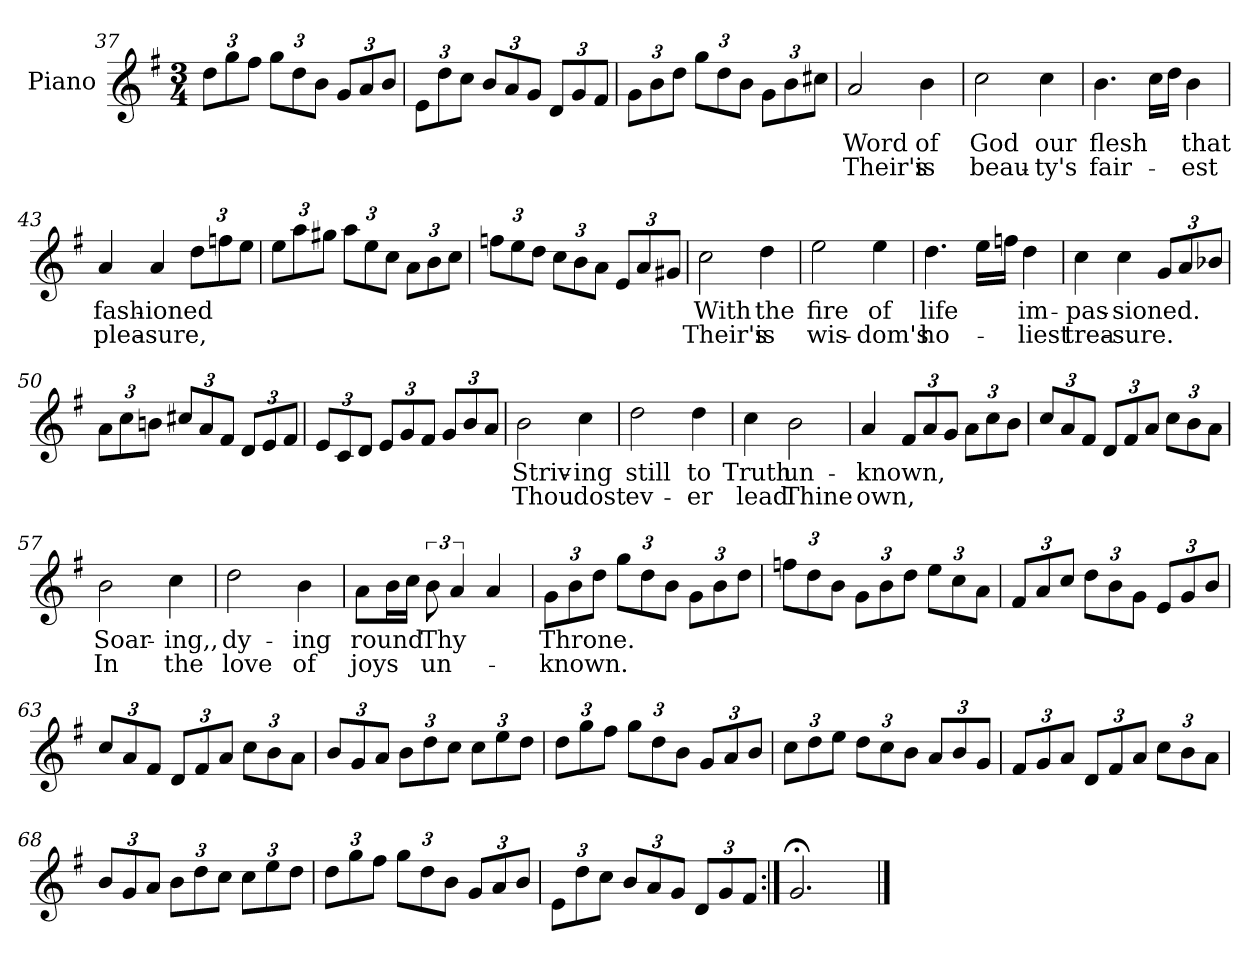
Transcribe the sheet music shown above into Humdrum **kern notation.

**kern	**text	**text
*part1	*part1	*part1
*staff1	*staff1	*staff1
*I"Piano	*	*
*I'Pno.	*	*
!!LO:LB:g=z
*clefG2	*	*
*k[f#]	*	*
*G:	*	*
*M3/4	*	*
*Xbrackettup	*	*
=37	=37	=37
12dd\L	.	.
12gg\	.	.
12ff#\J	.	.
12gg\L	.	.
12dd\	.	.
12b\J	.	.
12g/L	.	.
12a/	.	.
12b/J	.	.
=38	=38	=38
12e\L	.	.
12dd\	.	.
12cc\J	.	.
12b/L	.	.
12a/	.	.
12g/J	.	.
12d/L	.	.
12g/	.	.
12f#/J	.	.
=39	=39	=39
12g\L	.	.
12b\	.	.
12dd\J	.	.
12gg\L	.	.
12dd\	.	.
12b\J	.	.
12g\L	.	.
12b\	.	.
12cc#X\J	.	.
!!LO:LB:g=z
=40	=40	=40
2a/	Word	Their's
4b\	of	is
=41	=41	=41
2cc\	God	beau-
4cc\	our	-ty's
=42	=42	=42
4.b\	flesh	-fair-
16cc\LL	.	.
16dd\JJ	.	.
4b\	that	-est
=43	=43	=43
4a/	fash-	plea-
4a/	-ioned	-sure,
12dd\L	.	.
12ffn\	.	.
12ee\J	.	.
!!LO:LB:g=z
=44	=44	=44
12ee\L	.	.
12aa\	.	.
12gg#X\J	.	.
12aa\L	.	.
12ee\	.	.
12cc\J	.	.
12a\L	.	.
12b\	.	.
12cc\J	.	.
=45	=45	=45
12ffn\L	.	.
12ee\	.	.
12dd\J	.	.
12cc\L	.	.
12b\	.	.
12a\J	.	.
12e/L	.	.
12a/	.	.
12g#X/J	.	.
=46	=46	=46
2cc\	With	Their's
4dd\	the	is
!!LO:LB:g=z
=47	=47	=47
2ee\	fire	wis-
4ee\	of	-dom's
=48	=48	=48
4.dd\	life	ho-
16ee\LL	.	.
16ffn\JJ	.	.
4dd\	im-	-liest
=49	=49	=49
4cc\	-pas-	trea-
4cc\	-sioned.	-sure.
12g/L	.	.
12a/	.	.
12b-X/J	.	.
=50	=50	=50
12a\L	.	.
12cc\	.	.
12bn\J	.	.
12cc#X/L	.	.
12a/	.	.
12f#/J	.	.
12d/L	.	.
12e/	.	.
12f#/J	.	.
!!LO:LB:g=z
=51	=51	=51
12e/L	.	.
12c/	.	.
12d/J	.	.
12e/L	.	.
12g/	.	.
12f#/J	.	.
12g/L	.	.
12b/	.	.
12a/J	.	.
=52	=52	=52
2b\	Striv-	Thou
4cc\	-ing	dost
=53	=53	=53
2dd\	still	ev-
4dd\	to	-er
=54	=54	=54
4cc\	Truth	lead
2b\	un-	Thine
!!LO:PB:g=z
=55	=55	=55
4a/	-known,	own,
12f#/L	.	.
12a/	.	.
12g/J	.	.
12a\L	.	.
12cc\	.	.
12b\J	.	.
=56	=56	=56
12cc/L	.	.
12a/	.	.
12f#/J	.	.
12d/L	.	.
12f#/	.	.
12a/J	.	.
12cc\L	.	.
12b\	.	.
12a\J	.	.
=57	=57	=57
2b\	Soar-	In
4cc\	-ing,,	the
=58	=58	=58
2dd\	dy-	love
4b\	-ing	of
!!LO:LB:g=z
=59	=59	=59
8a\L	round	joys
16b\L	.	.
16cc\JJ	.	.
*brackettup	*	*
12b\	Thy	un-
6a/	.	.
4a/	.	.
=60	=60	=60
*Xbrackettup	*	*
12g\L	Throne.	-known.
12b\	.	.
12dd\J	.	.
12gg\L	.	.
12dd\	.	.
12b\J	.	.
12g\L	.	.
12b\	.	.
12dd\J	.	.
=61	=61	=61
12ffn\L	.	.
12dd\	.	.
12b\J	.	.
12g\L	.	.
12b\	.	.
12dd\J	.	.
12ee\L	.	.
12cc\	.	.
12a\J	.	.
!!LO:LB:g=z
=62	=62	=62
12f#/L	.	.
12a/	.	.
12cc/J	.	.
12dd\L	.	.
12b\	.	.
12g\J	.	.
12e/L	.	.
12g/	.	.
12b/J	.	.
=63	=63	=63
12cc/L	.	.
12a/	.	.
12f#/J	.	.
12d/L	.	.
12f#/	.	.
12a/J	.	.
12cc\L	.	.
12b\	.	.
12a\J	.	.
=64	=64	=64
12b/L	.	.
12g/	.	.
12a/J	.	.
12b\L	.	.
12dd\	.	.
12cc\J	.	.
12cc\L	.	.
12ee\	.	.
12dd\J	.	.
!!LO:LB:g=z
=65	=65	=65
12dd\L	.	.
12gg\	.	.
12ff#\J	.	.
12gg\L	.	.
12dd\	.	.
12b\J	.	.
12g/L	.	.
12a/	.	.
12b/J	.	.
=66	=66	=66
12cc\L	.	.
12dd\	.	.
12ee\J	.	.
12dd\L	.	.
12cc\	.	.
12b\J	.	.
12a/L	.	.
12b/	.	.
12g/J	.	.
=67	=67	=67
12f#/L	.	.
12g/	.	.
12a/J	.	.
12d/L	.	.
12f#/	.	.
12a/J	.	.
12cc\L	.	.
12b\	.	.
12a\J	.	.
!!LO:LB:g=z
=68	=68	=68
12b/L	.	.
12g/	.	.
12a/J	.	.
12b\L	.	.
12dd\	.	.
12cc\J	.	.
12cc\L	.	.
12ee\	.	.
12dd\J	.	.
=69	=69	=69
12dd\L	.	.
12gg\	.	.
12ff#\J	.	.
12gg\L	.	.
12dd\	.	.
12b\J	.	.
12g/L	.	.
12a/	.	.
12b/J	.	.
=70	=70	=70
12e\L	.	.
12dd\	.	.
12cc\J	.	.
12b/L	.	.
12a/	.	.
12g/J	.	.
12d/L	.	.
12g/	.	.
12f#/J	.	.
=71:|!	=71:|!	=71:|!
2.g;</	.	.
==	==	==
*-	*-	*-
